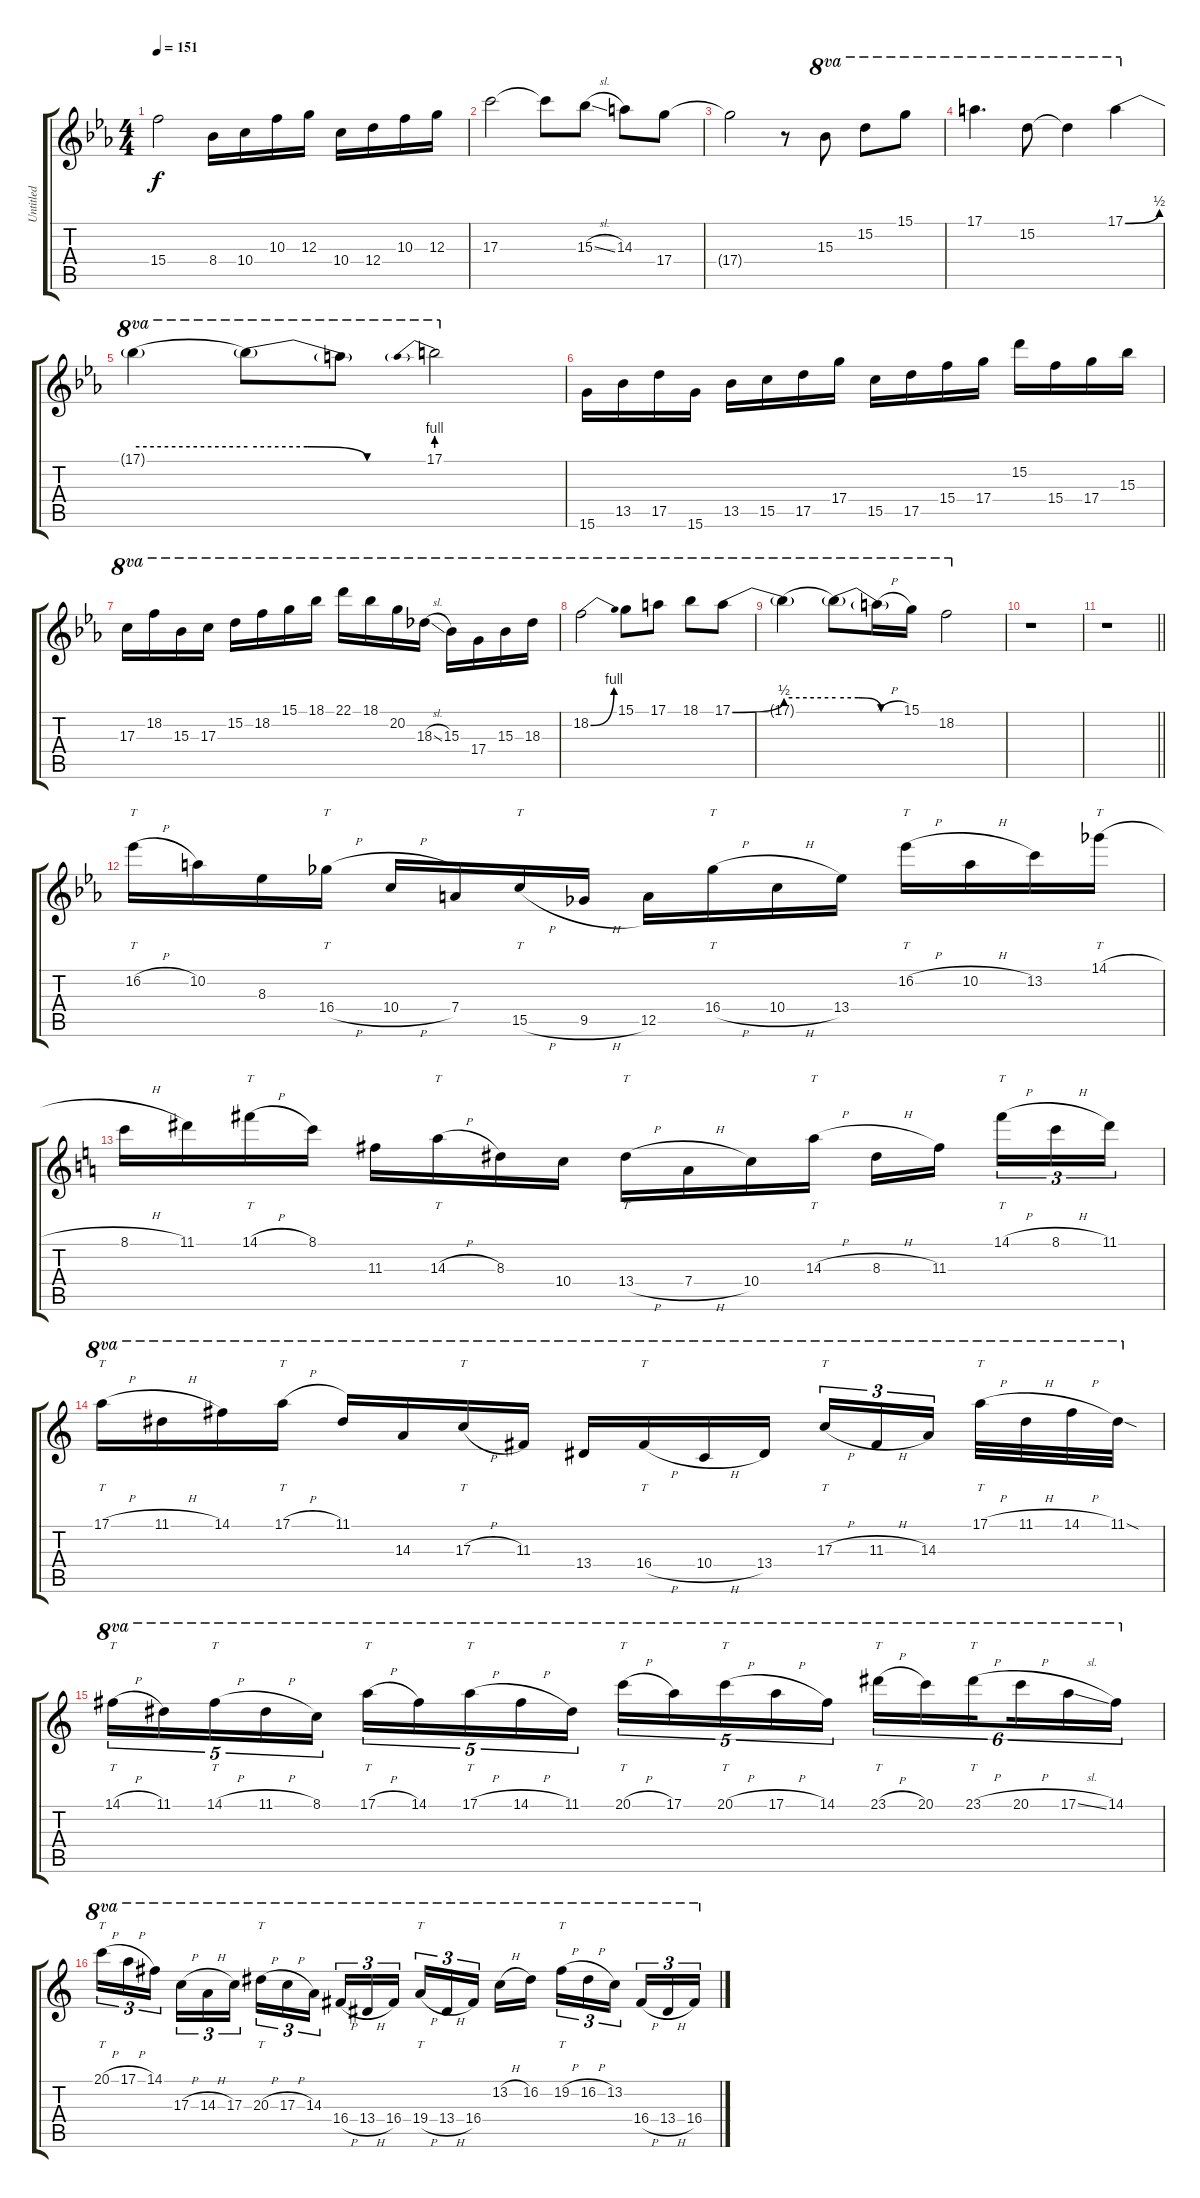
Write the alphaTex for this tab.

\track ("Untitled" "Untitled") {instrument overdrivenguitar}
\staff {score tabs}
\tuning (E4 B3 G3 D3 A2 E2) {hide}
\ts (4 4)
\tempo 151
\clef g2
\ks eb
15.4{t}.2{dy f} 8.4.16 10.4.16 10.3.16 12.3.16 10.4.16 12.4.16 10.3.16 12.3.16 |
17.3.2 17.3{t}.8 15.3{sl}.8 14.3.8 17.4.8 |
17.4{t}.2 r.8 15.3.8{ot 8va} 15.2.8{ot 8va} 15.1.8{ot 8va} |
17.1.4{d ot 8va} 15.2.8{ot 8va} 15.2{t}.4{ot 8va} 17.1{be (bend 0 0 60 2)}.4{ot 8va} |
17.1{be (hold 0 2 60 2) t}.4{ot 8va} 17.1{be (custom 0 2 20 2 40 0 60 0) t}.8{ot 8va} 17.1{t}.8{ot 8va} 17.1{be (prebend 0 4 60 4)}.2{ot 8va} |
15.6.16 13.5.16 17.5.16 15.6.16 13.5.16 15.5.16 17.5.16 17.4.16 15.5.16 17.5.16 15.4.16 17.4.16 15.2.16 15.4.16 17.4.16 15.3.16 |
17.3.16{ot 8va} 18.2.16{ot 8va} 15.3.16{ot 8va} 17.3.16{ot 8va} 15.2.16{ot 8va} 18.2.16{ot 8va} 15.1.16{ot 8va} 18.1.16{ot 8va} 22.1.16{ot 8va} 18.1.16{ot 8va} 20.2.16{ot 8va} 18.3{sl}.16{ot 8va} 15.3.16{ot 8va} 17.4.16{ot 8va} 15.3.16{ot 8va} 18.3.16{ot 8va} |
18.2{be (bend 0 0 60 4)}.2{ot 8va} 15.1.8{ot 8va} 17.1.8{ot 8va} 18.1.8{ot 8va} 17.1{be (bend 0 0 60 2)}.8{ot 8va} |
17.1{be (hold 0 2 60 2) t}.4{ot 8va} 17.1{be (custom 0 2 20 2 40 0 60 0) t}.8{ot 8va} 17.1{h t}.16{ot 8va} 15.1.16{ot 8va} 18.2.2{ot 8va} |
r.1 |
\barLineRight lightlight
r.1 |
16.2{h}.16{tt} 10.2.16 8.3.16 16.4{h}.16{tt} 10.4{h}.16 7.4.16 15.5{h}.16{tt} 9.5{h}.16 12.5.16 16.4{h}.16{tt} 10.4{h}.16 13.4.16 16.2{h}.16{tt} 10.2{h}.16 13.2.16 14.1{h}.16{tt} |
\ks c
8.1{h}.16 11.1.16 14.1{h}.16{tt} 8.1.16 11.3.16 14.3{h}.16{tt} 8.3.16 10.4.16 13.4{h}.16{tt} 7.4{h}.16 10.4.16 14.3{h}.16{tt} 8.3{h}.16 11.3.16{beam splitsecondary} 14.1{h}.16{tt tu (3 2)} 8.1{h}.16{tu (3 2)} 11.1.16{tu (3 2)} |
17.1{h}.16{tt ot 8va} 11.1{h}.16{ot 8va} 14.1.16{ot 8va} 17.1{h}.16{tt ot 8va} 11.1.16{ot 8va} 14.3.16{ot 8va} 17.3{h}.16{tt ot 8va} 11.3.16{ot 8va} 13.4.16{ot 8va} 16.4{h}.16{tt ot 8va} 10.4{h}.16{ot 8va} 13.4.16{ot 8va} 17.3{h}.16{tt tu (3 2) ot 8va} 11.3{h}.16{tu (3 2) ot 8va} 14.3.16{tu (3 2) ot 8va beam splitsecondary} 17.1{h}.32{tt ot 8va} 11.1{h}.32{ot 8va} 14.1{h}.32{ot 8va} 11.1{sod}.32{ot 8va} |
14.1{h}.16{tt tu (5 4) ot 8va} 11.1.16{tu (5 4) ot 8va} 14.1{h}.16{tt tu (5 4) ot 8va} 11.1{h}.16{tu (5 4) ot 8va} 8.1.16{tu (5 4) ot 8va} 17.1{h}.16{tt tu (5 4) ot 8va} 14.1.16{tu (5 4) ot 8va} 17.1{h}.16{tt tu (5 4) ot 8va} 14.1{h}.16{tu (5 4) ot 8va} 11.1.16{tu (5 4) ot 8va} 20.1{h}.16{tt tu (5 4) ot 8va} 17.1.16{tu (5 4) ot 8va} 20.1{h}.16{tt tu (5 4) ot 8va} 17.1{h}.16{tu (5 4) ot 8va} 14.1.16{tu (5 4) ot 8va} 23.1{h}.16{tt tu (6 4) ot 8va} 20.1.16{tu (6 4) ot 8va} 23.1{h}.16{tt tu (6 4) ot 8va beam splitsecondary} 20.1{h}.16{tu (6 4) ot 8va} 17.1{sl}.16{tu (6 4) ot 8va} 14.1.16{tu (6 4) ot 8va} |
20.1{h}.16{tt tu (3 2) ot 8va} 17.1{h}.16{tu (3 2) ot 8va} 14.1.16{tu (3 2) ot 8va beam splitsecondary} 17.3{h}.16{tu (3 2) ot 8va} 14.3{h}.16{tu (3 2) ot 8va} 17.3.16{tu (3 2) ot 8va} 20.3{h}.16{tt tu (3 2) ot 8va} 17.3{h}.16{tu (3 2) ot 8va} 14.3.16{tu (3 2) ot 8va beam splitsecondary} 16.4{h}.16{tu (3 2) ot 8va} 13.4{h}.16{tu (3 2) ot 8va} 16.4.16{tu (3 2) ot 8va} 19.4{h}.16{tt tu (3 2) ot 8va} 13.4{h}.16{tu (3 2) ot 8va} 16.4.16{tu (3 2) ot 8va beam splitsecondary} 13.2{h}.16{ot 8va} 16.2.16{ot 8va} 19.2{h}.16{tt tu (3 2) ot 8va} 16.2{h}.16{tu (3 2) ot 8va} 13.2.16{tu (3 2) ot 8va beam splitsecondary} 16.4{h}.16{tu (3 2) ot 8va} 13.4{h}.16{tu (3 2) ot 8va} 16.4.16{tu (3 2) ot 8va}
